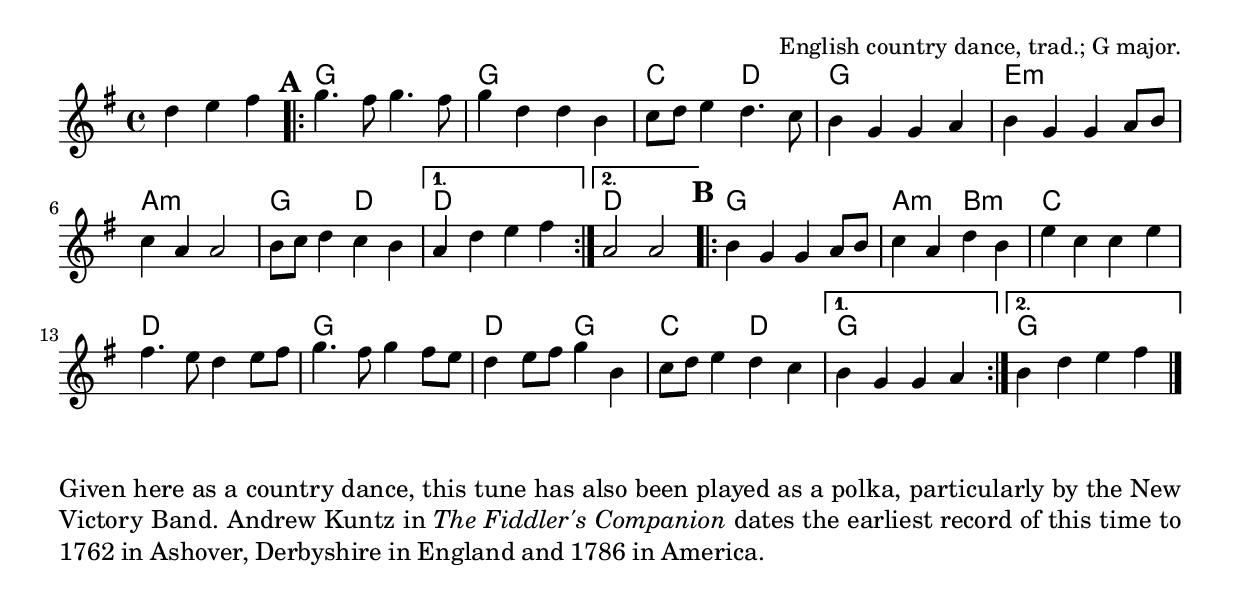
\version "2.18.2"
\include "util.ly"

\tocItem \markup "Bonny Kate"

\score {
  <<
    \relative d'' {
      \time 4/4
      \key g \major

      \partial 2. d4 e fis |
      \repeat volta 2 {
        \mark \default
        g4. fis8 g4. fis8 |
        g4 d d b |
        c8 d e4 d4. c8 |
        b4 g g a |

        b4 g g a8 b |
        c4 a a2 |
        b8 c d4 c b |
      }
      \alternative {
        { a4 d e fis |}
        { a,2 a2 | }
      }

      \repeat volta 2 {
        \mark \default
        b4 g g a8 b |
        c4 a d b |
        e c c e |
        fis4. e8 d4 e8 fis |

        g4. fis8 g4 fis8 e |
        d4 e8 fis g4 b, |
        c8 d e4 d c |
      }
      \alternative {
        { b4 g g a | }
        { b4 d e fis \bar "|." | }
      }
    }

    \chords {
      \time 4/4

      \partial 2. s2. |
      \repeat volta 2 {
        g1 | g1 | c2 d2 | g1 |
        e1:m | a1:m | g2 d2 |
      }
      \alternative {
        { d1 | }
        { d1 | }
      }
      \repeat volta 2 {
        g1 | a2:m b2:m | c1 | d1 |
        g1 | d2 g2 | c2 d2 |
      }
      \alternative {
        { g1 | }
        { g1 | }
      }
    }
  >>

  \header{
    title="Bonny Kate"
    opus="English country dance, trad.; G major."
  }
  \layout{indent=0}
  \midi{\tempo 4=180}
}

\markuplist{
  \paragraph{
    Given here as a country dance, this tune has also been played as a polka,
    particularly by the New Victory Band.  Andrew Kuntz in \italic{The Fiddler's Companion}
    dates the earliest record of this time to 1762 in Ashover, Derbyshire
    in England and 1786 in America.
  }
}